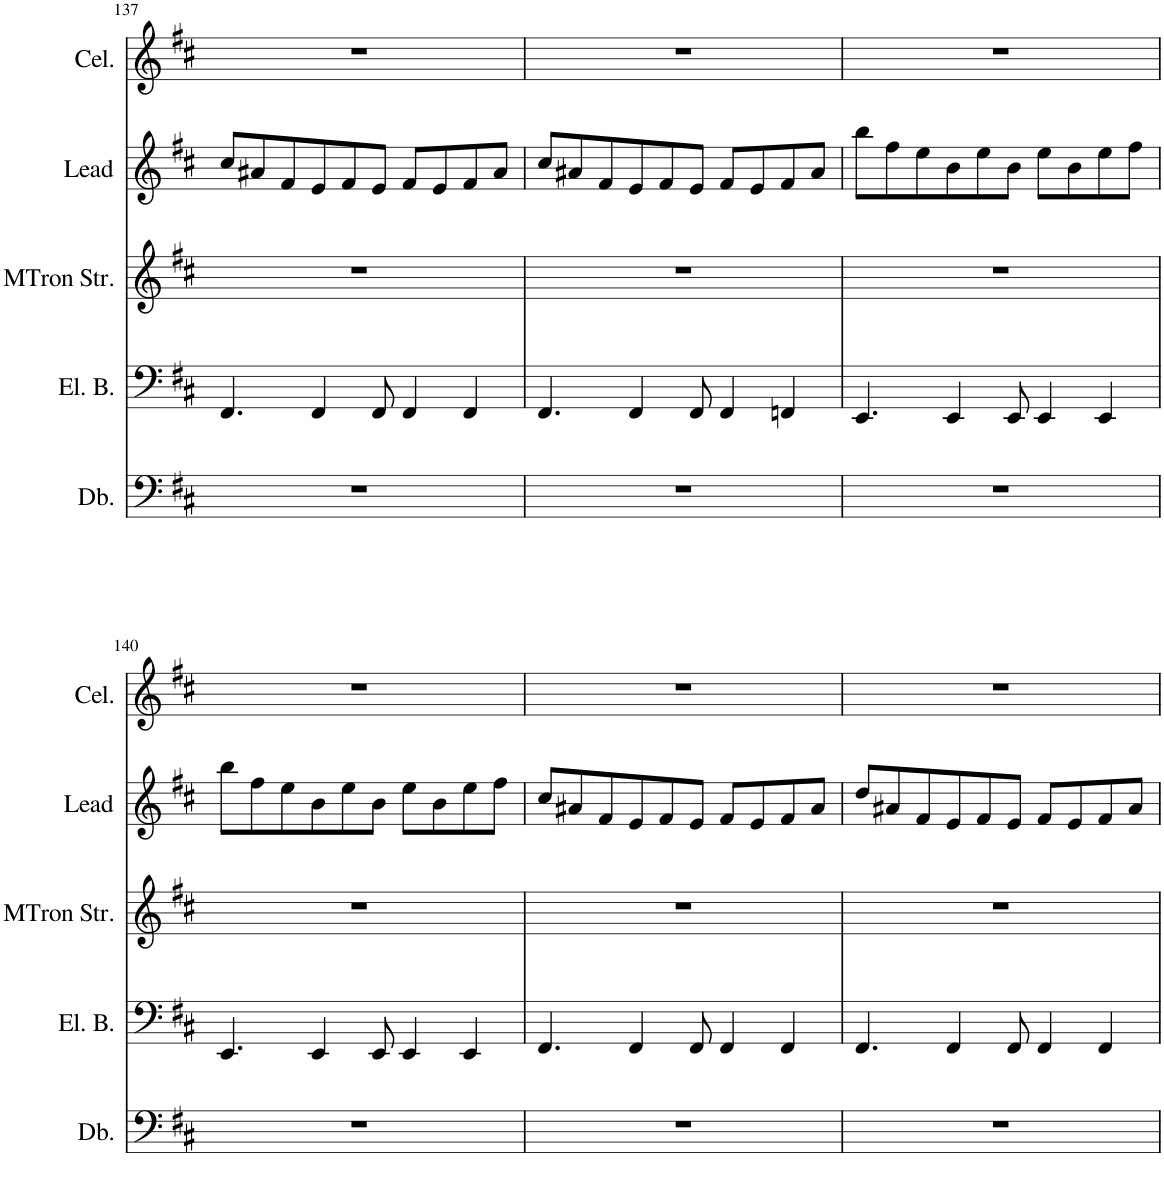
**kern	**kern	**kern	**kern	**kern
*part5	*part4	*part3	*part2	*part1
*staff5	*staff4	*staff3	*staff2	*staff1
*I"Double Bass	*I"Electric Bass	*I"Mellotron Strings	*I"Synth Lead	*I"Celesta
*I'Db.	*I'El. B.	*I'MTron Str.	*I'Lead	*I'Cel.
!!LO:PB:g=z
*clefF4	*clefF4	*clefG2	*clefG2	*clefG2
*Trd7c12	*Trd7c12	*	*	*Trd-7c-12
*k[f#c#]	*k[f#c#]	*k[f#c#]	*k[f#c#]	*k[f#c#]
*M5/4	*M5/4	*M5/4	*M5/4	*M5/4
=137	=137	=137	=137	=137
4%5r	4.FF#/	4%5r	8cc#/L	4%5r
.	.	.	8a#X/	.
.	.	.	8f#/	.
.	4FF#/	.	8e/	.
.	.	.	8f#/	.
.	8FF#/	.	8e/J	.
.	4FF#/	.	8f#/L	.
.	.	.	8e/	.
.	4FF#/	.	8f#/	.
.	.	.	8a#/J	.
=138	=138	=138	=138	=138
4%5r	4.FF#/	4%5r	8cc#/L	4%5r
.	.	.	8a#X/	.
.	.	.	8f#/	.
.	4FF#/	.	8e/	.
.	.	.	8f#/	.
.	8FF#/	.	8e/J	.
.	4FF#/	.	8f#/L	.
.	.	.	8e/	.
.	4FFn/	.	8f#/	.
.	.	.	8a#/J	.
=139	=139	=139	=139	=139
4%5r	4.EE/	4%5r	8bb\L	4%5r
.	.	.	8ff#\	.
.	.	.	8ee\	.
.	4EE/	.	8b\	.
.	.	.	8ee\	.
.	8EE/	.	8b\J	.
.	4EE/	.	8ee\L	.
.	.	.	8b\	.
.	4EE/	.	8ee\	.
.	.	.	8ff#\J	.
!!LO:LB:g=z
=140	=140	=140	=140	=140
4%5r	4.EE/	4%5r	8bb\L	4%5r
.	.	.	8ff#\	.
.	.	.	8ee\	.
.	4EE/	.	8b\	.
.	.	.	8ee\	.
.	8EE/	.	8b\J	.
.	4EE/	.	8ee\L	.
.	.	.	8b\	.
.	4EE/	.	8ee\	.
.	.	.	8ff#\J	.
=141	=141	=141	=141	=141
4%5r	4.FF#/	4%5r	8cc#/L	4%5r
.	.	.	8a#X/	.
.	.	.	8f#/	.
.	4FF#/	.	8e/	.
.	.	.	8f#/	.
.	8FF#/	.	8e/J	.
.	4FF#/	.	8f#/L	.
.	.	.	8e/	.
.	4FF#/	.	8f#/	.
.	.	.	8a#/J	.
=142	=142	=142	=142	=142
4%5r	4.FF#/	4%5r	8dd/L	4%5r
.	.	.	8a#X/	.
.	.	.	8f#/	.
.	4FF#/	.	8e/	.
.	.	.	8f#/	.
.	8FF#/	.	8e/J	.
.	4FF#/	.	8f#/L	.
.	.	.	8e/	.
.	4FF#/	.	8f#/	.
.	.	.	8a#/J	.
=	=	=	=	=
*-	*-	*-	*-	*-
